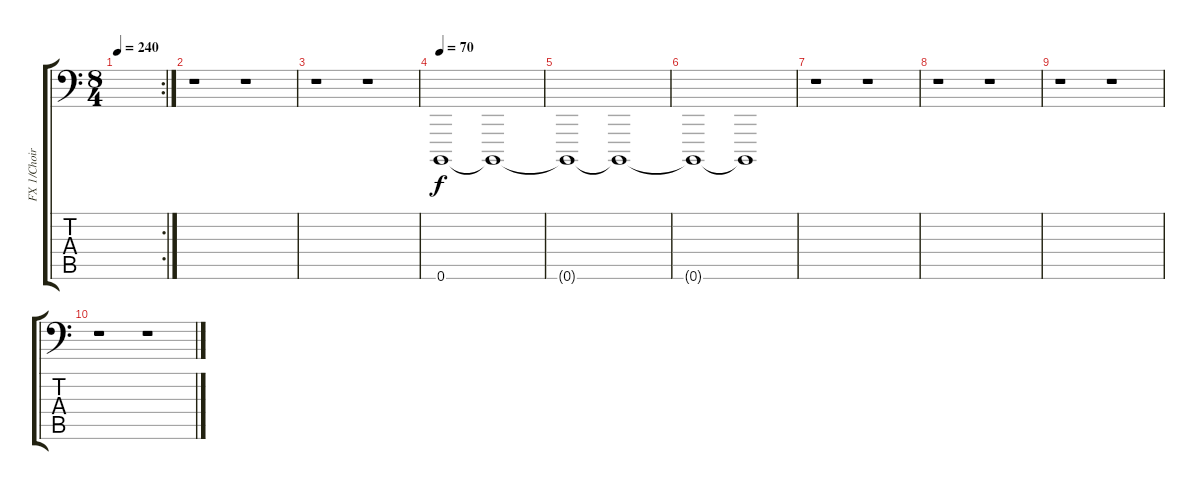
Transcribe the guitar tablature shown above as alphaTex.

\track ("FX 1/Choir 1" "FX 1/Choir") {instrument ocarina}
\staff {score tabs}
\tuning (Db3 Ab2 E2 B1 Gb1 B0) {hide}
\rc 2
\ts (8 4)
\tempo 240
\clef f4
\ks c
|
r.1 r.1 |
r.1 r.1 |
\tempo 70
0.6.1 0.6{t}.1{dy f} |
0.6{t}.1 0.6{t}.1 |
0.6{t}.1 0.6{t}.1 |
r.1 r.1 |
r.1 r.1 |
r.1 r.1 |
r.1 r.1
